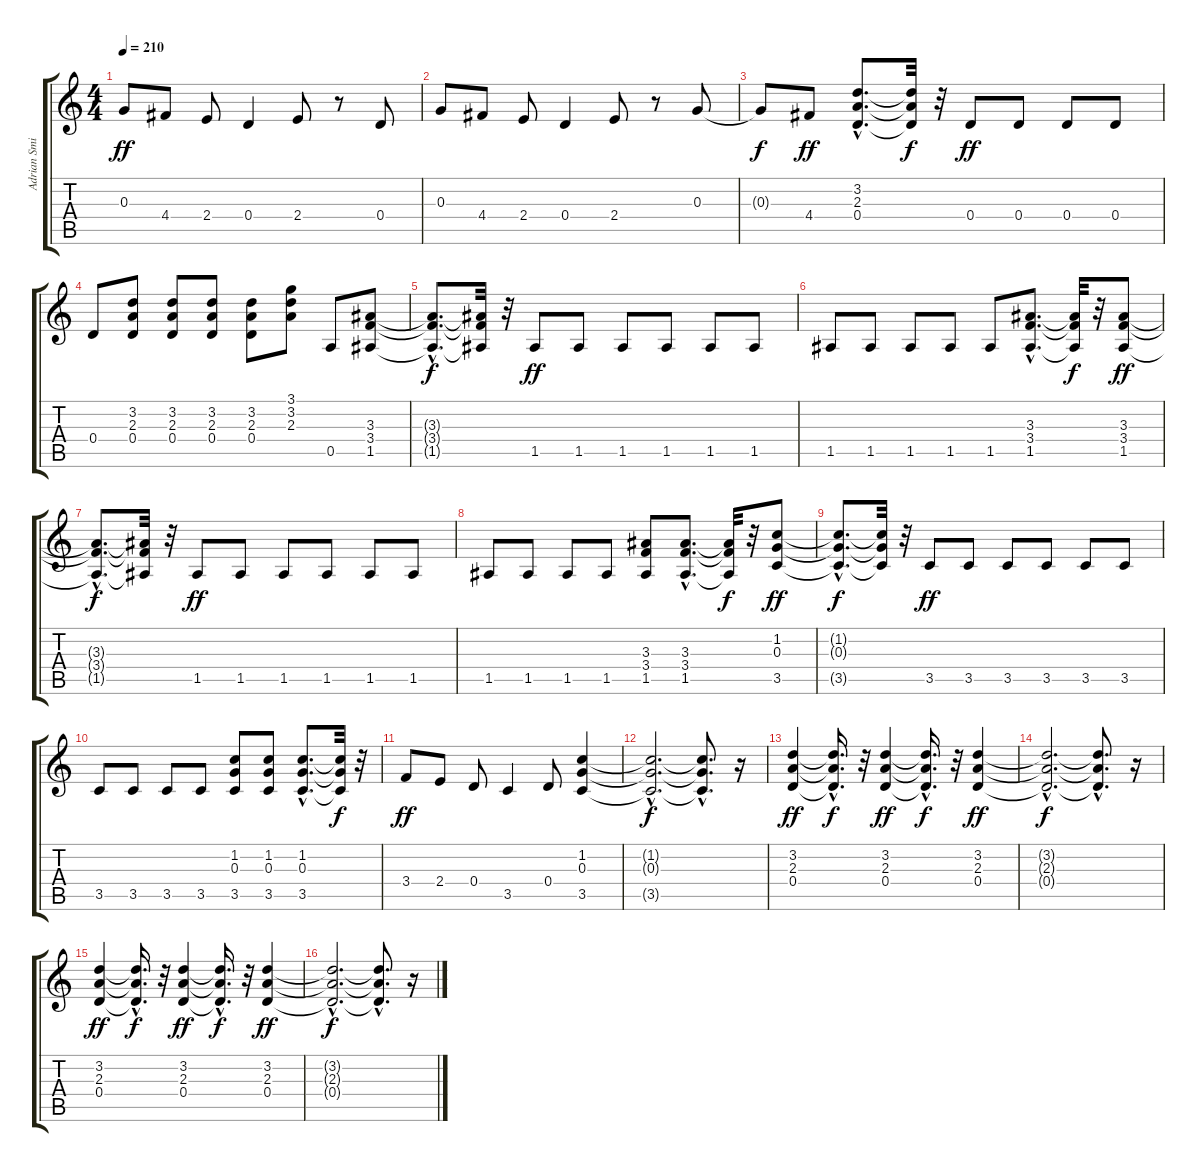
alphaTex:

\track ("Adrian Smith" "Adrian Smi") {instrument overdrivenguitar}
\staff {score tabs}
\tuning (E4 B3 G3 D3 A2 E2) {hide}
\ts (4 4)
\tempo 210
\clef g2
\ks c
0.3.8{dy ff} 4.4.8 2.4.8 0.4.4 2.4.8 r.8 0.4.8 |
0.3.8 4.4.8 2.4.8 0.4.4 2.4.8 r.8 0.3.8 |
0.3{t}.8{dy f} 4.4.8{dy ff} (3.2{hac} 2.3{hac} 0.4{hac}).8{d} (3.2{t} 2.3{t} 0.4{t}).32{dy f} r.32 0.4.8{dy ff} 0.4.8 0.4.8 0.4.8 |
0.4.8 (3.2 2.3 0.4).8 (3.2 2.3 0.4).8 (3.2 2.3 0.4).8 (3.2 2.3 0.4).8 (3.1 3.2 2.3).8 0.5.8 (3.3 3.4 1.5).8 |
(3.3{hac t} 3.4{hac t} 1.5{hac t}).8{d dy f} (3.3{t} 3.4{t} 1.5{t}).32 r.32 1.5.8{dy ff} 1.5.8 1.5.8 1.5.8 1.5.8 1.5.8 |
1.5.8 1.5.8 1.5.8 1.5.8 1.5.8 (3.3{hac} 3.4{hac} 1.5{hac}).8{d} (3.3{t} 3.4{t} 1.5{t}).32{dy f} r.32 (3.3 3.4 1.5).8{dy ff} |
(3.3{hac t} 3.4{hac t} 1.5{hac t}).8{d dy f} (3.3{t} 3.4{t} 1.5{t}).32 r.32 1.5.8{dy ff} 1.5.8 1.5.8 1.5.8 1.5.8 1.5.8 |
1.5.8 1.5.8 1.5.8 1.5.8 (3.3 3.4 1.5).8 (3.3{hac} 3.4{hac} 1.5{hac}).8{d} (3.3{t} 3.4{t} 1.5{t}).32{dy f} r.32 (1.2 0.3 3.5).8{dy ff} |
(1.2{hac t} 0.3{hac t} 3.5{hac t}).8{d dy f} (1.2{t} 0.3{t} 3.5{t}).32 r.32 3.5.8{dy ff} 3.5.8 3.5.8 3.5.8 3.5.8 3.5.8 |
3.5.8 3.5.8 3.5.8 3.5.8 (1.2 0.3 3.5).8 (1.2 0.3 3.5).8 (1.2{hac} 0.3{hac} 3.5{hac}).8{d} (1.2{t} 0.3{t} 3.5{t}).32{dy f} r.32 |
3.4.8{dy ff} 2.4.8 0.4.8 3.5.4 0.4.8 (1.2 0.3 3.5).4 |
(1.2{hac t} 0.3{hac t} 3.5{hac t}).2{d dy f} (1.2{hac t} 0.3{hac t} 3.5{hac t}).8{d} r.16 |
(3.2 2.3 0.4).4{dy ff} (3.2{hac t} 2.3{hac t} 0.4{hac t}).16{d dy f} r.32 (3.2 2.3 0.4).4{dy ff} (3.2{hac t} 2.3{hac t} 0.4{hac t}).16{d dy f} r.32 (3.2 2.3 0.4).4{dy ff} |
(3.2{hac t} 2.3{hac t} 0.4{hac t}).2{d dy f} (3.2{hac t} 2.3{hac t} 0.4{hac t}).8{d} r.16 |
(3.2 2.3 0.4).4{dy ff} (3.2{hac t} 2.3{hac t} 0.4{hac t}).16{d dy f} r.32 (3.2 2.3 0.4).4{dy ff} (3.2{hac t} 2.3{hac t} 0.4{hac t}).16{d dy f} r.32 (3.2 2.3 0.4).4{dy ff} |
(3.2{hac t} 2.3{hac t} 0.4{hac t}).2{d dy f} (3.2{hac t} 2.3{hac t} 0.4{hac t}).8{d} r.16
